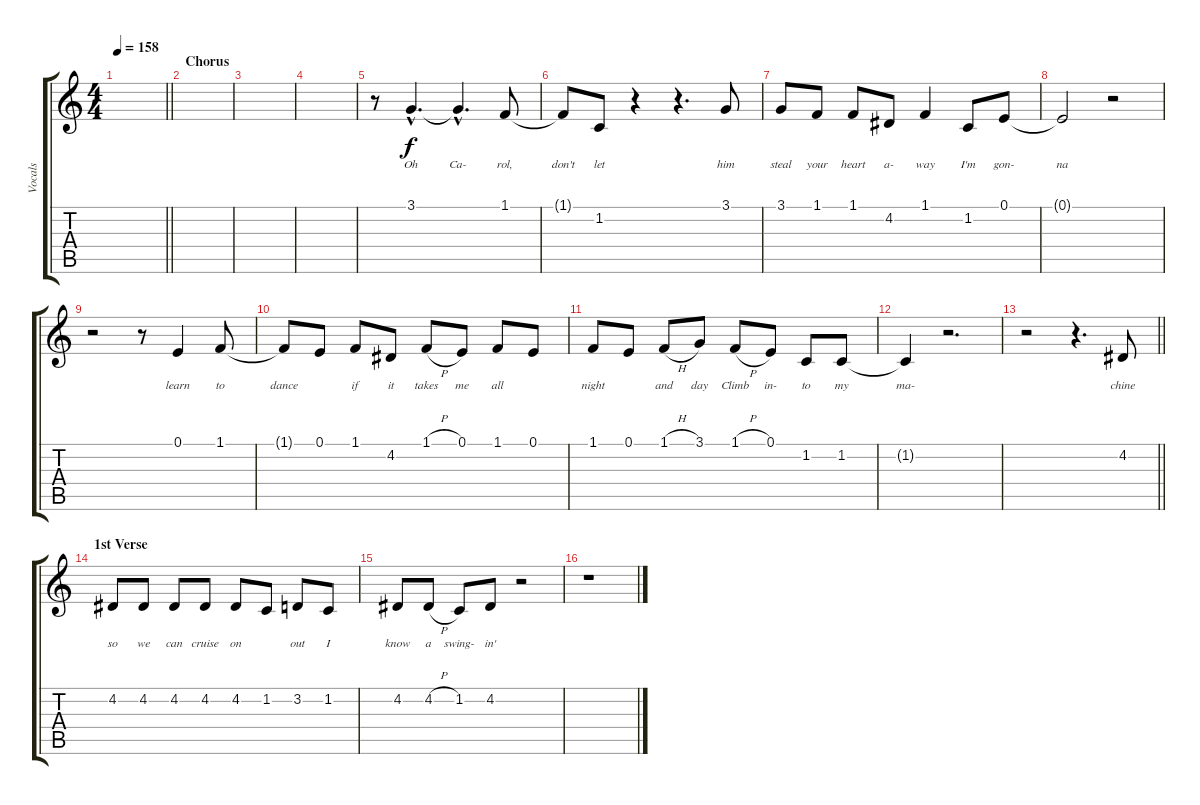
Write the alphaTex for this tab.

\track ("Vocals" "Vocals") {instrument bassoon}
\staff {score tabs}
\tuning (E4 B3 G3 D3 A2 E2) {hide}
\ts (4 4)
\tempo 158
\clef g2
\barLineRight lightlight
\ks c
|
\section ("" "Chorus")
|
|
|
r.8 3.1{hac}.4{d lyrics (0 "Oh") lyrics (1 "") lyrics (2 "") lyrics (3 "") lyrics (4 "")} 3.1{hac t}.4{d lyrics (0 "Ca-") lyrics (1 "") lyrics (2 "") lyrics (3 "") lyrics (4 "")} 1.1.8{lyrics (0 "rol,") lyrics (1 "") lyrics (2 "") lyrics (3 "") lyrics (4 "")} |
1.1{t}.8{lyrics (0 "don't") lyrics (1 "") lyrics (2 "") lyrics (3 "") lyrics (4 "")} 1.2.8{lyrics (0 "let") lyrics (1 "") lyrics (2 "") lyrics (3 "") lyrics (4 "")} r.4 r.4{d} 3.1.8{lyrics (0 "him") lyrics (1 "") lyrics (2 "") lyrics (3 "") lyrics (4 "")} |
3.1.8{lyrics (0 "steal") lyrics (1 "") lyrics (2 "") lyrics (3 "") lyrics (4 "")} 1.1.8{lyrics (0 "your") lyrics (1 "") lyrics (2 "") lyrics (3 "") lyrics (4 "")} 1.1.8{lyrics (0 "heart") lyrics (1 "") lyrics (2 "") lyrics (3 "") lyrics (4 "")} 4.2.8{lyrics (0 "a-") lyrics (1 "") lyrics (2 "") lyrics (3 "") lyrics (4 "")} 1.1.4{lyrics (0 "way") lyrics (1 "") lyrics (2 "") lyrics (3 "") lyrics (4 "")} 1.2.8{lyrics (0 "I'm") lyrics (1 "") lyrics (2 "") lyrics (3 "") lyrics (4 "")} 0.1.8{lyrics (0 "gon-") lyrics (1 "") lyrics (2 "") lyrics (3 "") lyrics (4 "")} |
0.1{t}.2{lyrics (0 "na") lyrics (1 "") lyrics (2 "") lyrics (3 "") lyrics (4 "")} r.2 |
r.2 r.8 0.1.4{lyrics (0 "learn") lyrics (1 "") lyrics (2 "") lyrics (3 "") lyrics (4 "")} 1.1.8{lyrics (0 "to") lyrics (1 "") lyrics (2 "") lyrics (3 "") lyrics (4 "")} |
1.1{t}.8{lyrics (0 "dance") lyrics (1 "") lyrics (2 "") lyrics (3 "") lyrics (4 "")} 0.1.8{lyrics (0 "") lyrics (1 "") lyrics (2 "") lyrics (3 "") lyrics (4 "")} 1.1.8{lyrics (0 "if") lyrics (1 "") lyrics (2 "") lyrics (3 "") lyrics (4 "")} 4.2.8{lyrics (0 "it") lyrics (1 "") lyrics (2 "") lyrics (3 "") lyrics (4 "")} 1.1{h}.8{lyrics (0 "takes") lyrics (1 "") lyrics (2 "") lyrics (3 "") lyrics (4 "")} 0.1.8{lyrics (0 "me") lyrics (1 "") lyrics (2 "") lyrics (3 "") lyrics (4 "")} 1.1.8{lyrics (0 "all") lyrics (1 "") lyrics (2 "") lyrics (3 "") lyrics (4 "")} 0.1.8{lyrics (0 "") lyrics (1 "") lyrics (2 "") lyrics (3 "") lyrics (4 "")} |
1.1.8{lyrics (0 "night") lyrics (1 "") lyrics (2 "") lyrics (3 "") lyrics (4 "")} 0.1.8{lyrics (0 "") lyrics (1 "") lyrics (2 "") lyrics (3 "") lyrics (4 "")} 1.1{h}.8{lyrics (0 "and") lyrics (1 "") lyrics (2 "") lyrics (3 "") lyrics (4 "")} 3.1.8{lyrics (0 "day") lyrics (1 "") lyrics (2 "") lyrics (3 "") lyrics (4 "")} 1.1{h}.8{lyrics (0 "Climb") lyrics (1 "") lyrics (2 "") lyrics (3 "") lyrics (4 "")} 0.1.8{lyrics (0 "in-") lyrics (1 "") lyrics (2 "") lyrics (3 "") lyrics (4 "")} 1.2.8{lyrics (0 "to") lyrics (1 "") lyrics (2 "") lyrics (3 "") lyrics (4 "")} 1.2.8{lyrics (0 "my") lyrics (1 "") lyrics (2 "") lyrics (3 "") lyrics (4 "")} |
1.2{t}.4{lyrics (0 "ma-") lyrics (1 "") lyrics (2 "") lyrics (3 "") lyrics (4 "")} r.2{d} |
\barLineRight lightlight
r.2 r.4{d} 4.2.8{lyrics (0 "chine") lyrics (1 "") lyrics (2 "") lyrics (3 "") lyrics (4 "")} |
\section ("" "1st Verse")
4.2.8{lyrics (0 "so") lyrics (1 "") lyrics (2 "") lyrics (3 "") lyrics (4 "")} 4.2.8{lyrics (0 "we") lyrics (1 "") lyrics (2 "") lyrics (3 "") lyrics (4 "")} 4.2.8{lyrics (0 "can") lyrics (1 "") lyrics (2 "") lyrics (3 "") lyrics (4 "")} 4.2.8{lyrics (0 "cruise") lyrics (1 "") lyrics (2 "") lyrics (3 "") lyrics (4 "")} 4.2.8{lyrics (0 "on") lyrics (1 "") lyrics (2 "") lyrics (3 "") lyrics (4 "")} 1.2.8{lyrics (0 "") lyrics (1 "") lyrics (2 "") lyrics (3 "") lyrics (4 "")} 3.2.8{lyrics (0 "out") lyrics (1 "") lyrics (2 "") lyrics (3 "") lyrics (4 "")} 1.2.8{lyrics (0 "I") lyrics (1 "") lyrics (2 "") lyrics (3 "") lyrics (4 "")} |
4.2.8{lyrics (0 "know") lyrics (1 "") lyrics (2 "") lyrics (3 "") lyrics (4 "")} 4.2{h}.8{lyrics (0 "a") lyrics (1 "") lyrics (2 "") lyrics (3 "") lyrics (4 "")} 1.2.8{lyrics (0 "swing-") lyrics (1 "") lyrics (2 "") lyrics (3 "") lyrics (4 "")} 4.2.8{lyrics (0 "in'") lyrics (1 "") lyrics (2 "") lyrics (3 "") lyrics (4 "")} r.2 |
r.1
